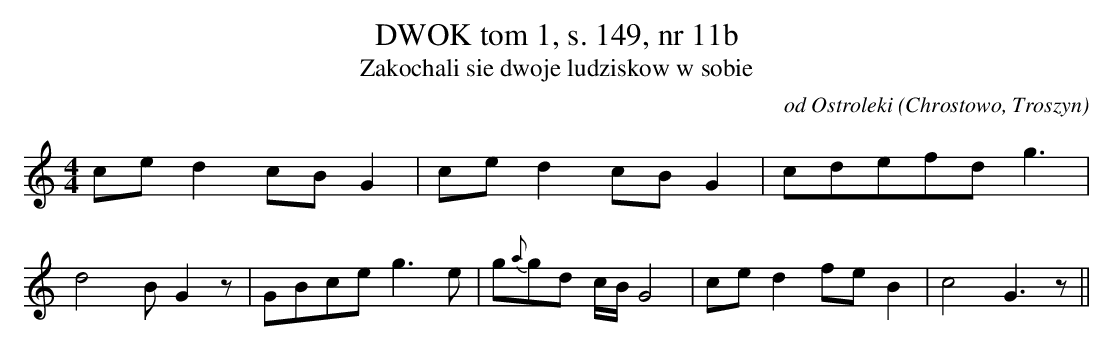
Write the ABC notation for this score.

X:1
T:DWOK tom 1, s. 149, nr 11b
T:Zakochali sie dwoje ludziskow w sobie
O:od Ostroleki (Chrostowo, Troszyn)
M:4/4
L:1/16
K:C
c2e2d4c2B2G4 | c2e2d4c2B2G4 | c2d2e2f2d2g6 |
 d8B2G4z2 |G2B2c2e2g6e2 | g2{a}g2d2 cBG8 | c2e2d4f2e2B4 | c8G6z2||
